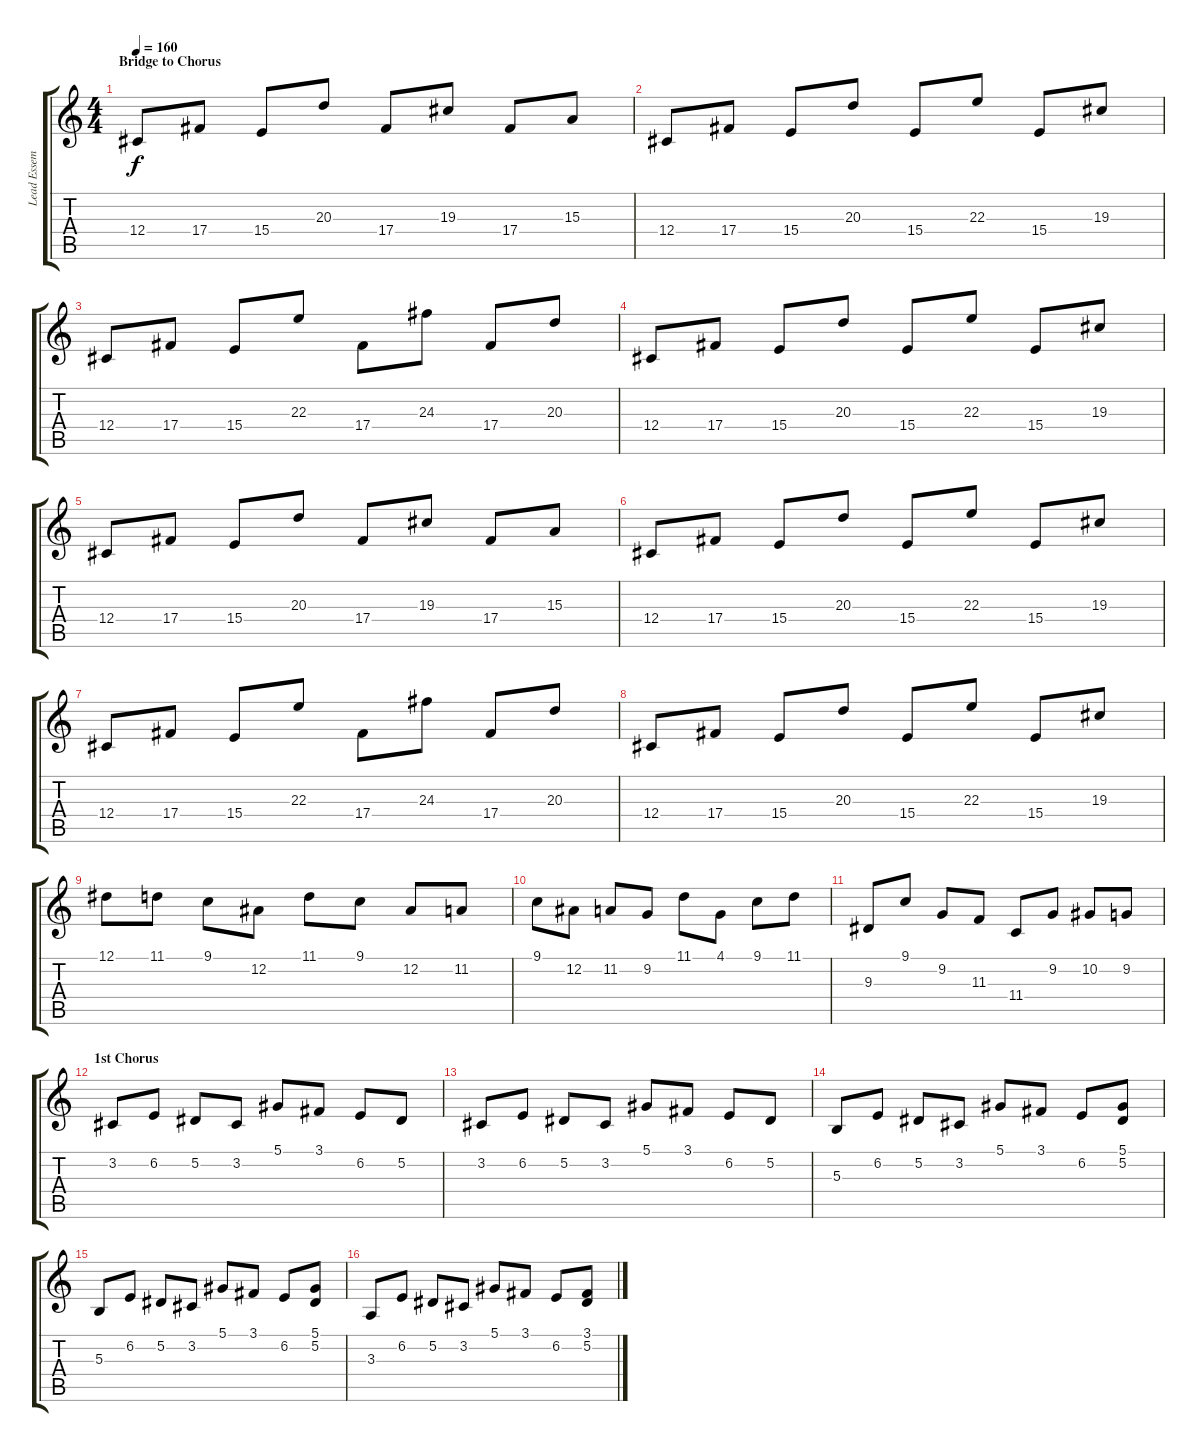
\track ("Lead Essemble (Everton Andrade)" "Lead Essem") {instrument fx5brightness}
\staff {score tabs}
\tuning (Eb4 Bb3 Gb3 Db3 Ab2 Eb2) {hide}
\ts (4 4)
\section ("" "Bridge to Chorus")
\tempo 160
\clef g2
\ks c
12.4.8{dy f} 17.4.8 15.4.8 20.3.8 17.4.8 19.3.8 17.4.8 15.3.8 |
12.4.8 17.4.8 15.4.8 20.3.8 15.4.8 22.3.8 15.4.8 19.3.8 |
12.4.8 17.4.8 15.4.8 22.3.8 17.4.8 24.3.8 17.4.8 20.3.8 |
12.4.8 17.4.8 15.4.8 20.3.8 15.4.8 22.3.8 15.4.8 19.3.8 |
12.4.8 17.4.8 15.4.8 20.3.8 17.4.8 19.3.8 17.4.8 15.3.8 |
12.4.8 17.4.8 15.4.8 20.3.8 15.4.8 22.3.8 15.4.8 19.3.8 |
12.4.8 17.4.8 15.4.8 22.3.8 17.4.8 24.3.8 17.4.8 20.3.8 |
12.4.8 17.4.8 15.4.8 20.3.8 15.4.8 22.3.8 15.4.8 19.3.8 |
12.1.8 11.1.8 9.1.8 12.2.8 11.1.8 9.1.8 12.2.8 11.2.8 |
9.1.8 12.2.8 11.2.8 9.2.8 11.1.8 4.1.8 9.1.8 11.1.8 |
9.3.8 9.1.8 9.2.8 11.3.8 11.4.8 9.2.8 10.2.8 9.2.8 |
\section ("" "1st Chorus")
3.2.8 6.2.8 5.2.8 3.2.8 5.1.8 3.1.8 6.2.8 5.2.8 |
3.2.8 6.2.8 5.2.8 3.2.8 5.1.8 3.1.8 6.2.8 5.2.8 |
5.3.8 6.2.8 5.2.8 3.2.8 5.1.8 3.1.8 6.2.8 (5.1 5.2).8 |
5.3.8 6.2.8 5.2.8 3.2.8 5.1.8 3.1.8 6.2.8 (5.1 5.2).8 |
3.3.8 6.2.8 5.2.8 3.2.8 5.1.8 3.1.8 6.2.8 (3.1 5.2).8
